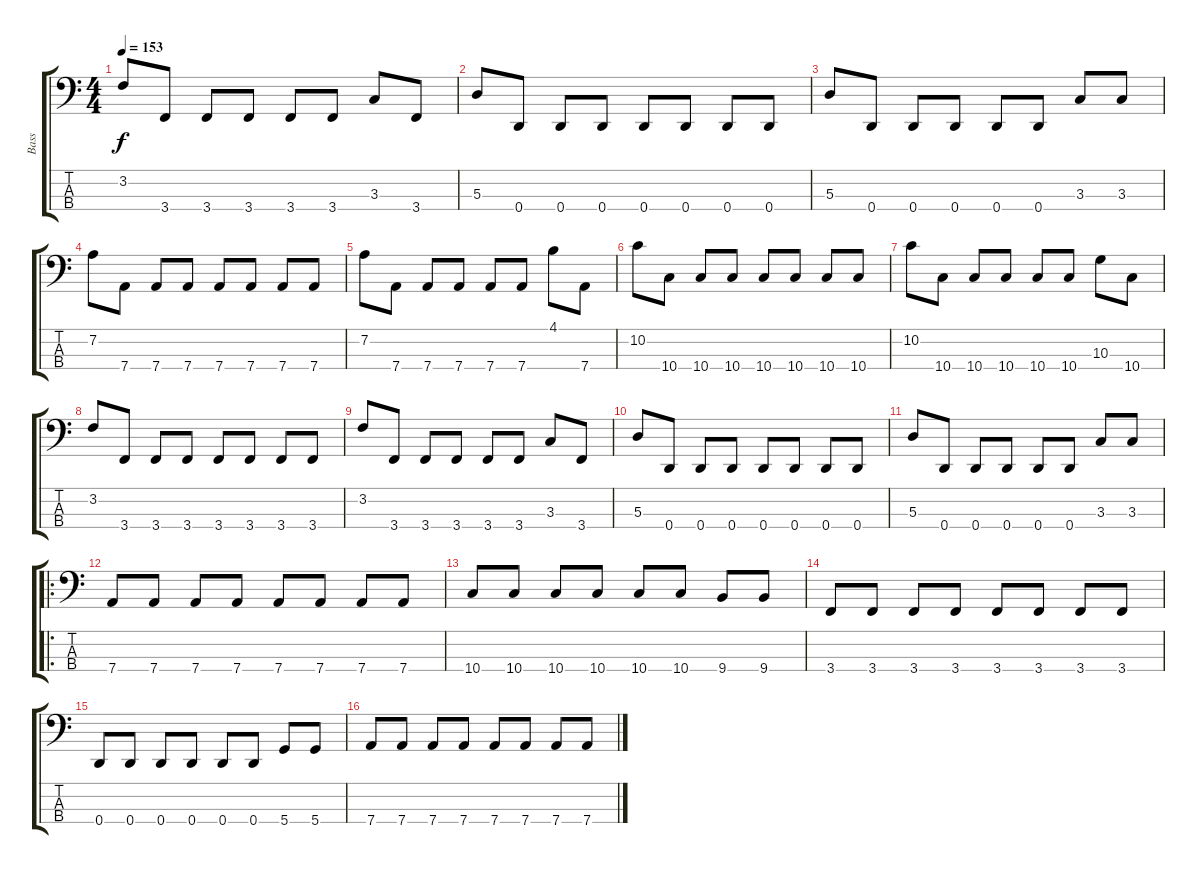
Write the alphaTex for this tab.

\track ("Bass" "Bass") {instrument electricbassfinger}
\staff {score tabs}
\tuning (G2 D2 A1 D1) {hide}
\ts (4 4)
\tempo 153
\clef f4
\ks c
3.2.8{dy f} 3.4.8 3.4.8 3.4.8 3.4.8 3.4.8 3.3.8 3.4.8 |
5.3.8 0.4.8 0.4.8 0.4.8 0.4.8 0.4.8 0.4.8 0.4.8 |
5.3.8 0.4.8 0.4.8 0.4.8 0.4.8 0.4.8 3.3.8 3.3.8 |
7.2.8 7.4.8 7.4.8 7.4.8 7.4.8 7.4.8 7.4.8 7.4.8 |
7.2.8 7.4.8 7.4.8 7.4.8 7.4.8 7.4.8 4.1.8 7.4.8 |
10.2.8 10.4.8 10.4.8 10.4.8 10.4.8 10.4.8 10.4.8 10.4.8 |
10.2.8 10.4.8 10.4.8 10.4.8 10.4.8 10.4.8 10.3.8 10.4.8 |
3.2.8 3.4.8 3.4.8 3.4.8 3.4.8 3.4.8 3.4.8 3.4.8 |
3.2.8 3.4.8 3.4.8 3.4.8 3.4.8 3.4.8 3.3.8 3.4.8 |
5.3.8 0.4.8 0.4.8 0.4.8 0.4.8 0.4.8 0.4.8 0.4.8 |
5.3.8 0.4.8 0.4.8 0.4.8 0.4.8 0.4.8 3.3.8 3.3.8 |
\ro
7.4.8 7.4.8 7.4.8 7.4.8 7.4.8 7.4.8 7.4.8 7.4.8 |
10.4.8 10.4.8 10.4.8 10.4.8 10.4.8 10.4.8 9.4.8 9.4.8 |
3.4.8 3.4.8 3.4.8 3.4.8 3.4.8 3.4.8 3.4.8 3.4.8 |
0.4.8 0.4.8 0.4.8 0.4.8 0.4.8 0.4.8 5.4.8 5.4.8 |
7.4.8 7.4.8 7.4.8 7.4.8 7.4.8 7.4.8 7.4.8 7.4.8
